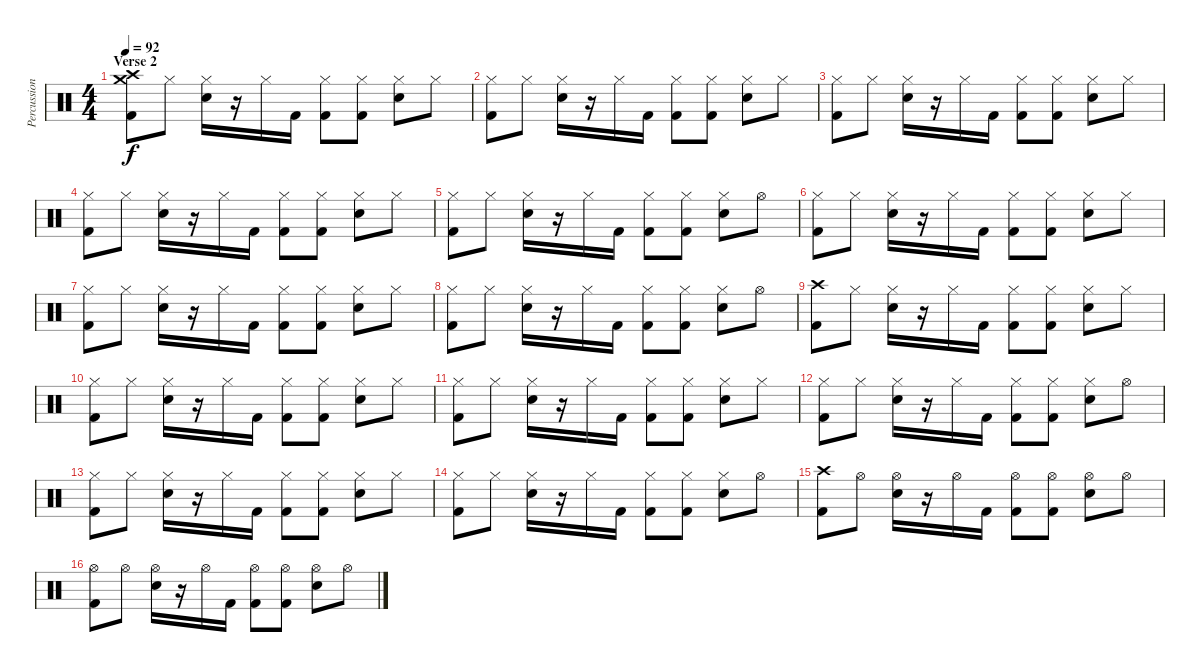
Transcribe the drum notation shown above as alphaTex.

\track ("Percussions" "Percussion") {instrument percussion}
\staff {score}
\articulation defaults
\ts (4 4)
\section ("" "Verse 2")
\tempo 92
\clef neutral
\ks c
("Crash high (hit)" "Crash medium (hit)" "Kick (hit) 2").8{dy f} "Hi-Hat (closed)".8 ("Hi-Hat (closed)" "Snare (hit) 2").16 r.16 "Hi-Hat (closed)".16 "Kick (hit) 2".16 ("Kick (hit) 2" "Hi-Hat (closed)").8 ("Hi-Hat (closed)" "Kick (hit) 2").8 ("Hi-Hat (closed)" "Snare (hit) 2").8 "Hi-Hat (closed)".8 |
("Hi-Hat (closed)" "Kick (hit) 2").8 "Hi-Hat (closed)".8 ("Hi-Hat (closed)" "Snare (hit) 2").16 r.16 "Hi-Hat (closed)".16 "Kick (hit) 2".16 ("Kick (hit) 2" "Hi-Hat (closed)").8 ("Hi-Hat (closed)" "Kick (hit) 2").8 ("Hi-Hat (closed)" "Snare (hit) 2").8 "Hi-Hat (closed)".8 |
("Hi-Hat (closed)" "Kick (hit) 2").8 "Hi-Hat (closed)".8 ("Hi-Hat (closed)" "Snare (hit) 2").16 r.16 "Hi-Hat (closed)".16 "Kick (hit) 2".16 ("Kick (hit) 2" "Hi-Hat (closed)").8 ("Hi-Hat (closed)" "Kick (hit) 2").8 ("Hi-Hat (closed)" "Snare (hit) 2").8 "Hi-Hat (closed)".8 |
("Hi-Hat (closed)" "Kick (hit) 2").8 "Hi-Hat (closed)".8 ("Hi-Hat (closed)" "Snare (hit) 2").16 r.16 "Hi-Hat (closed)".16 "Kick (hit) 2".16 ("Kick (hit) 2" "Hi-Hat (closed)").8 ("Hi-Hat (closed)" "Kick (hit) 2").8 ("Hi-Hat (closed)" "Snare (hit) 2").8 "Hi-Hat (closed)".8 |
("Hi-Hat (closed)" "Kick (hit) 2").8 "Hi-Hat (closed)".8 ("Hi-Hat (closed)" "Snare (hit) 2").16 r.16 "Hi-Hat (closed)".16 "Kick (hit) 2".16 ("Kick (hit) 2" "Hi-Hat (closed)").8 ("Hi-Hat (closed)" "Kick (hit) 2").8 ("Hi-Hat (closed)" "Snare (hit) 2").8 "Hi-Hat (open)".8 |
("Hi-Hat (closed)" "Kick (hit) 2").8 "Hi-Hat (closed)".8 ("Hi-Hat (closed)" "Snare (hit) 2").16 r.16 "Hi-Hat (closed)".16 "Kick (hit) 2".16 ("Kick (hit) 2" "Hi-Hat (closed)").8 ("Hi-Hat (closed)" "Kick (hit) 2").8 ("Hi-Hat (closed)" "Snare (hit) 2").8 "Hi-Hat (closed)".8 |
("Hi-Hat (closed)" "Kick (hit) 2").8 "Hi-Hat (closed)".8 ("Hi-Hat (closed)" "Snare (hit) 2").16 r.16 "Hi-Hat (closed)".16 "Kick (hit) 2".16 ("Kick (hit) 2" "Hi-Hat (closed)").8 ("Hi-Hat (closed)" "Kick (hit) 2").8 ("Hi-Hat (closed)" "Snare (hit) 2").8 "Hi-Hat (closed)".8 |
("Hi-Hat (closed)" "Kick (hit) 2").8 "Hi-Hat (closed)".8 ("Hi-Hat (closed)" "Snare (hit) 2").16 r.16 "Hi-Hat (closed)".16 "Kick (hit) 2".16 ("Kick (hit) 2" "Hi-Hat (closed)").8 ("Hi-Hat (closed)" "Kick (hit) 2").8 ("Hi-Hat (closed)" "Snare (hit) 2").8 "Hi-Hat (open)".8 |
("Crash high (hit)" "Kick (hit) 2").8 "Hi-Hat (closed)".8 ("Hi-Hat (closed)" "Snare (hit) 2").16 r.16 "Hi-Hat (closed)".16 "Kick (hit) 2".16 ("Kick (hit) 2" "Hi-Hat (closed)").8 ("Hi-Hat (closed)" "Kick (hit) 2").8 ("Hi-Hat (closed)" "Snare (hit) 2").8 "Hi-Hat (closed)".8 |
("Hi-Hat (closed)" "Kick (hit) 2").8 "Hi-Hat (closed)".8 ("Hi-Hat (closed)" "Snare (hit) 2").16 r.16 "Hi-Hat (closed)".16 "Kick (hit) 2".16 ("Kick (hit) 2" "Hi-Hat (closed)").8 ("Hi-Hat (closed)" "Kick (hit) 2").8 ("Hi-Hat (closed)" "Snare (hit) 2").8 "Hi-Hat (closed)".8 |
("Hi-Hat (closed)" "Kick (hit) 2").8 "Hi-Hat (closed)".8 ("Hi-Hat (closed)" "Snare (hit) 2").16 r.16 "Hi-Hat (closed)".16 "Kick (hit) 2".16 ("Kick (hit) 2" "Hi-Hat (closed)").8 ("Hi-Hat (closed)" "Kick (hit) 2").8 ("Hi-Hat (closed)" "Snare (hit) 2").8 "Hi-Hat (closed)".8 |
("Hi-Hat (closed)" "Kick (hit) 2").8 "Hi-Hat (closed)".8 ("Hi-Hat (closed)" "Snare (hit) 2").16 r.16 "Hi-Hat (closed)".16 "Kick (hit) 2".16 ("Kick (hit) 2" "Hi-Hat (closed)").8 ("Hi-Hat (closed)" "Kick (hit) 2").8 ("Hi-Hat (closed)" "Snare (hit) 2").8 "Hi-Hat (open)".8 |
("Hi-Hat (closed)" "Kick (hit) 2").8 "Hi-Hat (closed)".8 ("Hi-Hat (closed)" "Snare (hit) 2").16 r.16 "Hi-Hat (closed)".16 "Kick (hit) 2".16 ("Kick (hit) 2" "Hi-Hat (closed)").8 ("Hi-Hat (closed)" "Kick (hit) 2").8 ("Hi-Hat (closed)" "Snare (hit) 2").8 "Hi-Hat (closed)".8 |
("Hi-Hat (closed)" "Kick (hit) 2").8 "Hi-Hat (closed)".8 ("Hi-Hat (closed)" "Snare (hit) 2").16 r.16 "Hi-Hat (closed)".16 "Kick (hit) 2".16 ("Kick (hit) 2" "Hi-Hat (closed)").8 ("Hi-Hat (closed)" "Kick (hit) 2").8 ("Hi-Hat (closed)" "Snare (hit) 2").8 "Hi-Hat (open)".8 |
("Crash high (hit)" "Kick (hit) 2").8 "Hi-Hat (open)".8 ("Hi-Hat (open)" "Snare (hit) 2").16 r.16 "Hi-Hat (open)".16 "Kick (hit) 2".16 ("Kick (hit) 2" "Hi-Hat (open)").8 ("Hi-Hat (open)" "Kick (hit) 2").8 ("Hi-Hat (open)" "Snare (hit) 2").8 "Hi-Hat (open)".8 |
("Hi-Hat (open)" "Kick (hit) 2").8 "Hi-Hat (open)".8 ("Hi-Hat (open)" "Snare (hit) 2").16 r.16 "Hi-Hat (open)".16 "Kick (hit) 2".16 ("Kick (hit) 2" "Hi-Hat (open)").8 ("Hi-Hat (open)" "Kick (hit) 2").8 ("Hi-Hat (open)" "Snare (hit) 2").8 "Hi-Hat (open)".8
